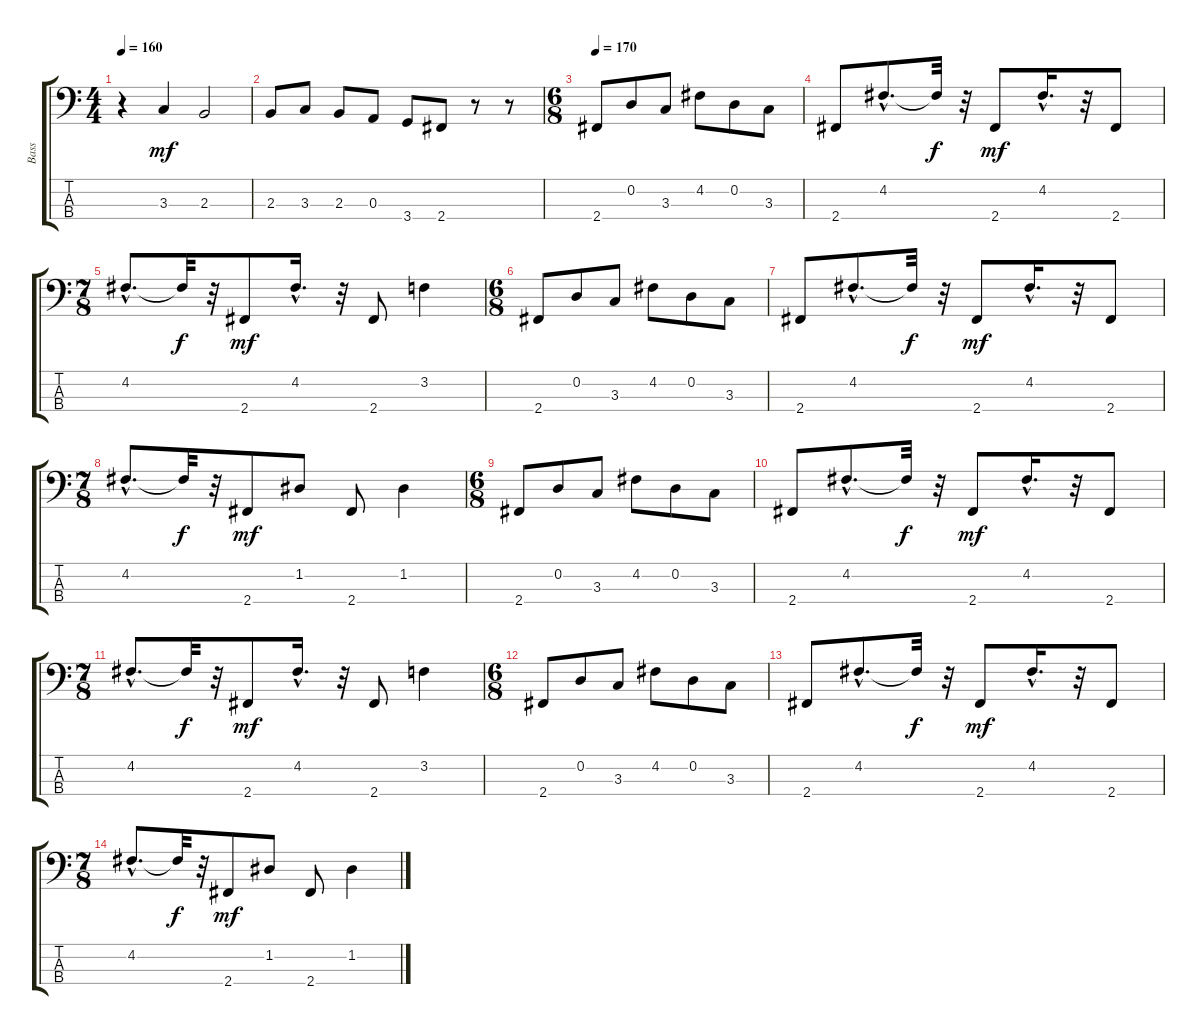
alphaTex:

\track ("Bass                " "Bass      ") {instrument electricbassfinger}
\staff {score tabs}
\tuning (G2 D2 A1 E1) {hide}
\ts (4 4)
\tempo 160
\clef f4
\ks c
r.4{dy mf} 3.3.4 2.3.2 |
2.3.8 3.3.8 2.3.8 0.3.8 3.4.8 2.4.8 r.8 r.8 |
\ts (6 8)
\tempo 170
2.4.8 0.2.8 3.3.8 4.2.8 0.2.8 3.3.8 |
2.4.8 4.2{hac}.8{d} 4.2{t}.32{dy f} r.32 2.4.8{dy mf} 4.2{hac}.16{d} r.32 2.4.8 |
\ts (7 8)
4.2{hac}.8{d} 4.2{t}.32{dy f} r.32 2.4.8{dy mf} 4.2{hac}.16{d} r.32 2.4.8 3.2.4 |
\ts (6 8)
2.4.8 0.2.8 3.3.8 4.2.8 0.2.8 3.3.8 |
2.4.8 4.2{hac}.8{d} 4.2{t}.32{dy f} r.32 2.4.8{dy mf} 4.2{hac}.16{d} r.32 2.4.8 |
\ts (7 8)
4.2{hac}.8{d} 4.2{t}.32{dy f} r.32 2.4.8{dy mf} 1.2.8 2.4.8 1.2.4 |
\ts (6 8)
2.4.8 0.2.8 3.3.8 4.2.8 0.2.8 3.3.8 |
2.4.8 4.2{hac}.8{d} 4.2{t}.32{dy f} r.32 2.4.8{dy mf} 4.2{hac}.16{d} r.32 2.4.8 |
\ts (7 8)
4.2{hac}.8{d} 4.2{t}.32{dy f} r.32 2.4.8{dy mf} 4.2{hac}.16{d} r.32 2.4.8 3.2.4 |
\ts (6 8)
2.4.8 0.2.8 3.3.8 4.2.8 0.2.8 3.3.8 |
2.4.8 4.2{hac}.8{d} 4.2{t}.32{dy f} r.32 2.4.8{dy mf} 4.2{hac}.16{d} r.32 2.4.8 |
\ts (7 8)
4.2{hac}.8{d} 4.2{t}.32{dy f} r.32 2.4.8{dy mf} 1.2.8 2.4.8 1.2.4
